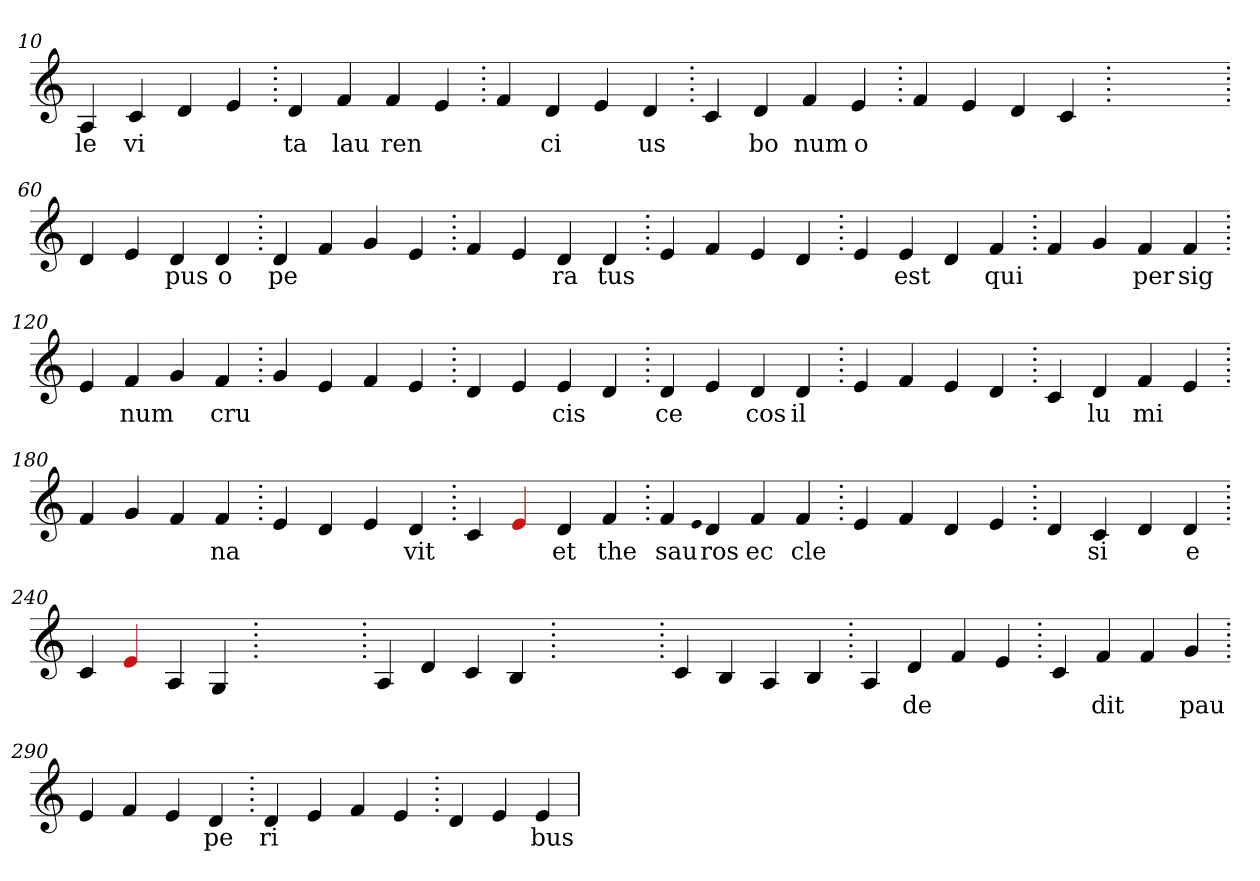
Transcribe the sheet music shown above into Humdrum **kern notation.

**kern	**text
*part1	*part1
*staff1	*staff1
*clefG2	*
=10.	=10.
4A	le
4c	vi
4d	.
4e	.
=20.	=20.
4d	ta
4f	lau
4f	ren
4e	.
=30.	=30.
4f	.
4d	ci
4e	.
4d	us
=40.	=40.
4c	.
4d	bo
4f	num
4e	o
=50.	=50.
4f	.
4e	.
4d	.
4c	.
=60.	=60.
1ryy	.
=60.	=60.
4d	.
4e	.
4d	pus
4d	o
=70.	=70.
4d	pe
4f	.
4g	.
4e	.
=80.	=80.
4f	.
4e	.
4d	ra
4d	tus
=90.	=90.
4e	.
4f	.
4e	.
4d	.
=100.	=100.
4e	.
4e	est
4d	.
4f	qui
=110.	=110.
4f	.
4g	.
4f	per
4f	sig
=120.	=120.
4e	.
4f	num
4g	.
4f	cru
=130.	=130.
4g	.
4e	.
4f	.
4e	.
=140.	=140.
4d	.
4e	.
4e	cis
4d	.
=150.	=150.
4d	ce
4e	.
4d	cos
4d	il
=160.	=160.
4e	.
4f	.
4e	.
4d	.
=170.	=170.
4c	.
4d	lu
4f	mi
4e	.
=180.	=180.
4f	.
4g	.
4f	.
4f	na
=190.	=190.
4e	.
4d	.
4e	.
4d	vit
=200.	=200.
4c	.
4Re	.
4d	et
4f	the
=210.	=210.
4f	sau
qqe	.
4d	ros
4f	ec
4f	cle
=220.	=220.
4e	.
4f	.
4d	.
4e	.
=230.	=230.
4d	.
4c	si
4d	.
4d	e
=240.	=240.
4c	.
4Re	.
4A	.
4G	.
=250.	=250.
1ryy	.
=250.	=250.
4A	.
4d	.
4c	.
4B	.
=260.	=260.
1ryy	.
=260.	=260.
4c	.
4B	.
4A	.
4B	.
=270.	=270.
4A	.
4d	de
4f	.
4e	.
=280.	=280.
4c	.
4f	dit
4f	.
4g	pau
=290.	=290.
4e	.
4f	.
4e	.
4d	pe
=300.	=300.
4d	ri
4e	.
4f	.
4e	.
=310.	=310.
4d	.
4e	.
4e	bus
=	=
*-	*-
